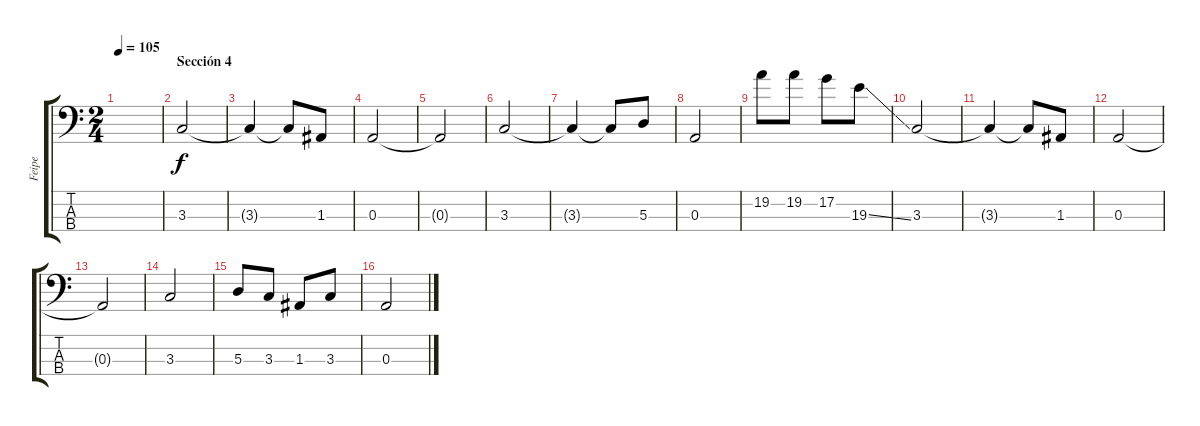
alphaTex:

\track ("Feipe" "Feipe") {instrument electricbassfinger}
\staff {score tabs}
\tuning (G2 D2 A1 E1) {hide}
\ts (2 4)
\tempo 105
\clef f4
\ks c
|
\section ("" "Sección 4")
3.3.2 |
3.3{t}.4 3.3{t}.8 1.3.8 |
0.3.2 |
0.3{t}.2 |
3.3.2 |
3.3{t}.4 3.3{t}.8 5.3.8 |
0.3.2 |
19.2.8 19.2.8 17.2.8 19.3{ss}.8 |
3.3.2 |
3.3{t}.4 3.3{t}.8 1.3.8 |
0.3.2 |
0.3{t}.2 |
3.3.2 |
5.3.8 3.3.8 1.3.8 3.3.8 |
0.3.2
